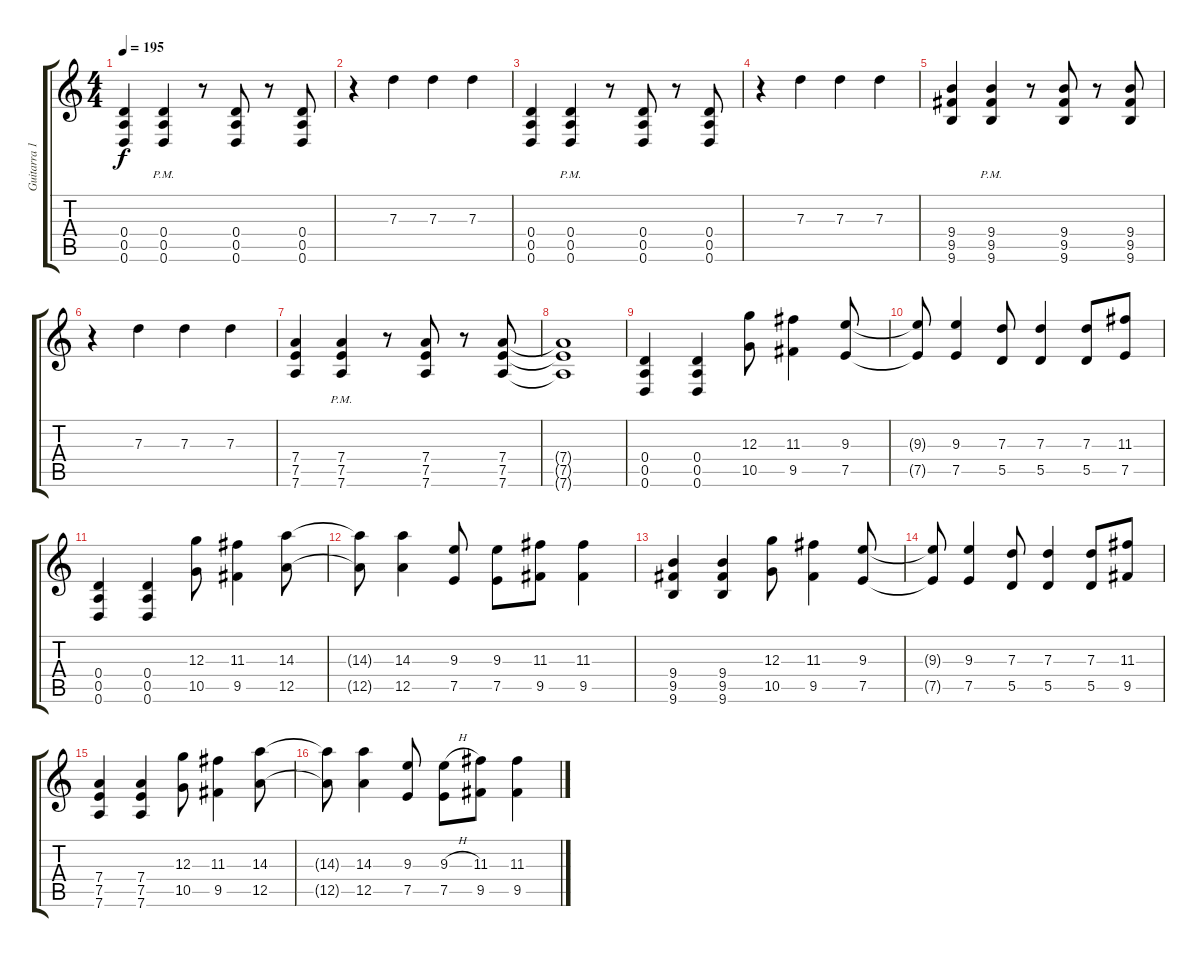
\track ("Guitarra 1" "Guitarra 1") {instrument distortionguitar}
\staff {score tabs}
\tuning (E4 B3 G3 D3 A2 D2) {hide}
\ts (4 4)
\tempo 195
\clef g2
\ks c
(0.4 0.5 0.6).4{dy f} (0.4 0.5{pm} 0.6).4 r.8 (0.4 0.5 0.6).8 r.8 (0.4 0.5 0.6).8 |
r.4 7.3.4 7.3.4 7.3.4 |
(0.4 0.5 0.6).4 (0.4 0.5{pm} 0.6).4 r.8 (0.4 0.5 0.6).8 r.8 (0.4 0.5 0.6).8 |
r.4 7.3.4 7.3.4 7.3.4 |
(9.4 9.5 9.6).4 (9.4 9.5{pm} 9.6).4 r.8 (9.4 9.5 9.6).8 r.8 (9.4 9.5 9.6).8 |
r.4 7.3.4 7.3.4 7.3.4 |
(7.4 7.5 7.6).4 (7.4 7.5{pm} 7.6).4 r.8 (7.4 7.5 7.6).8 r.8 (7.4 7.5 7.6).8 |
(7.4{t} 7.5{t} 7.6{t}).1 |
(0.4 0.5 0.6).4 (0.4 0.5 0.6).4 (12.3 10.5).8 (11.3 9.5).4 (9.3 7.5).8 |
(9.3{t} 7.5{t}).8 (9.3 7.5).4 (7.3 5.5).8 (7.3 5.5).4 (7.3 5.5).8 (11.3 7.5).8 |
(0.4 0.5 0.6).4 (0.4 0.5 0.6).4 (12.3 10.5).8 (11.3 9.5).4 (14.3 12.5).8 |
(14.3{t} 12.5{t}).8 (14.3 12.5).4 (9.3 7.5).8 (9.3 7.5).8 (11.3 9.5).8 (11.3 9.5).4 |
(9.4 9.5 9.6).4 (9.4 9.5 9.6).4 (12.3 10.5).8 (11.3 9.5).4 (9.3 7.5).8 |
(9.3{t} 7.5{t}).8 (9.3 7.5).4 (7.3 5.5).8 (7.3 5.5).4 (7.3 5.5).8 (11.3 9.5).8 |
(7.4 7.5 7.6).4 (7.4 7.5 7.6).4 (12.3 10.5).8 (11.3 9.5).4 (14.3 12.5).8 |
(14.3{t} 12.5{t}).8 (14.3 12.5).4 (9.3 7.5).8 (9.3{h} 7.5).8 (11.3 9.5).8 (11.3 9.5).4
